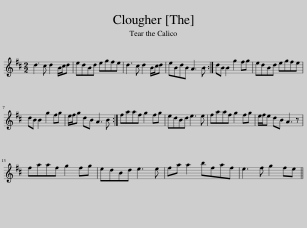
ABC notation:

X:1
L:1/8
M:2/2
I:linebreak $
K:D
V:1 treble
V:1
 d3 c d2 B/c/d | edBd egfe | d3 c d2 B/c/d | eBdB A3 B :| dB B2 g2 fg | %5
 edBd egfe |$ dB B2 g2 fg | e/f/g dB A3 B :| faaf g2 fg | edBd e3 e | %10
 faaf g2 fg | e/f/e dB A3 z |$ faaf g2 fg | edBd e3 e | fa a2 bfaf | %15
 e3 f g2 fe || %16
